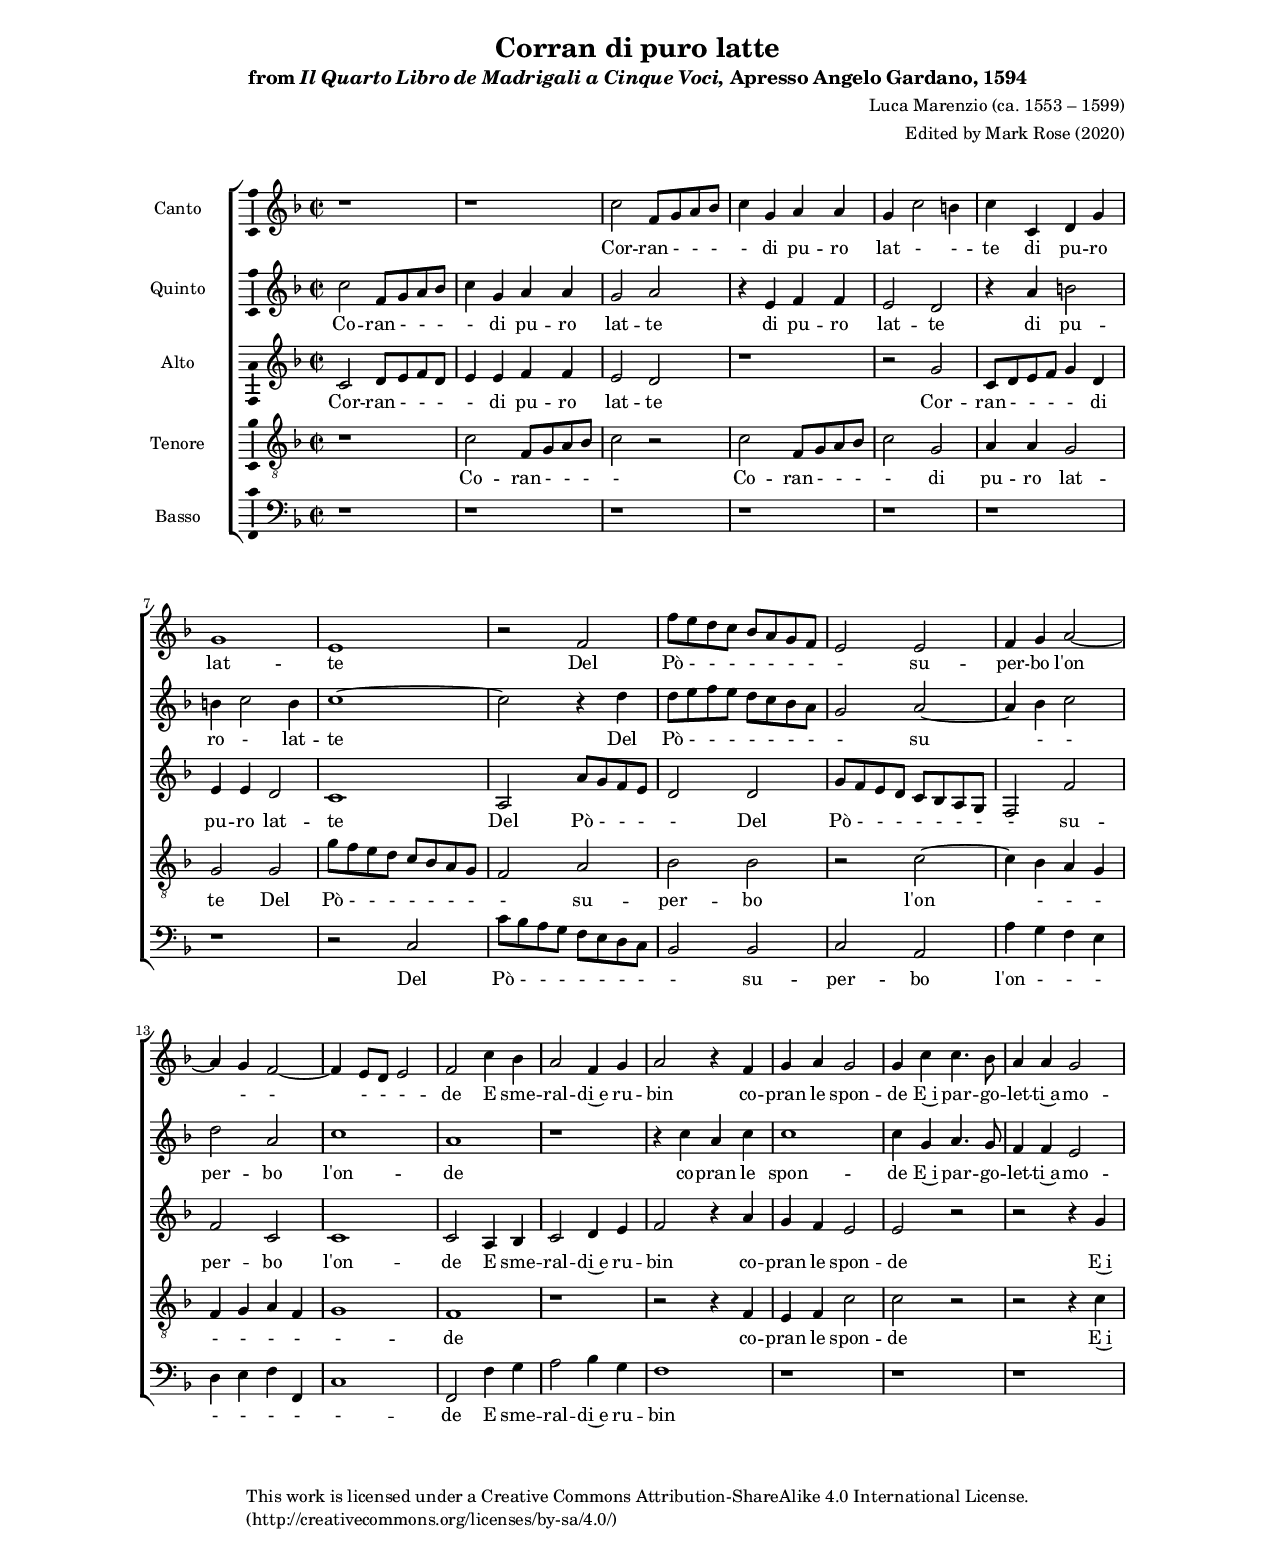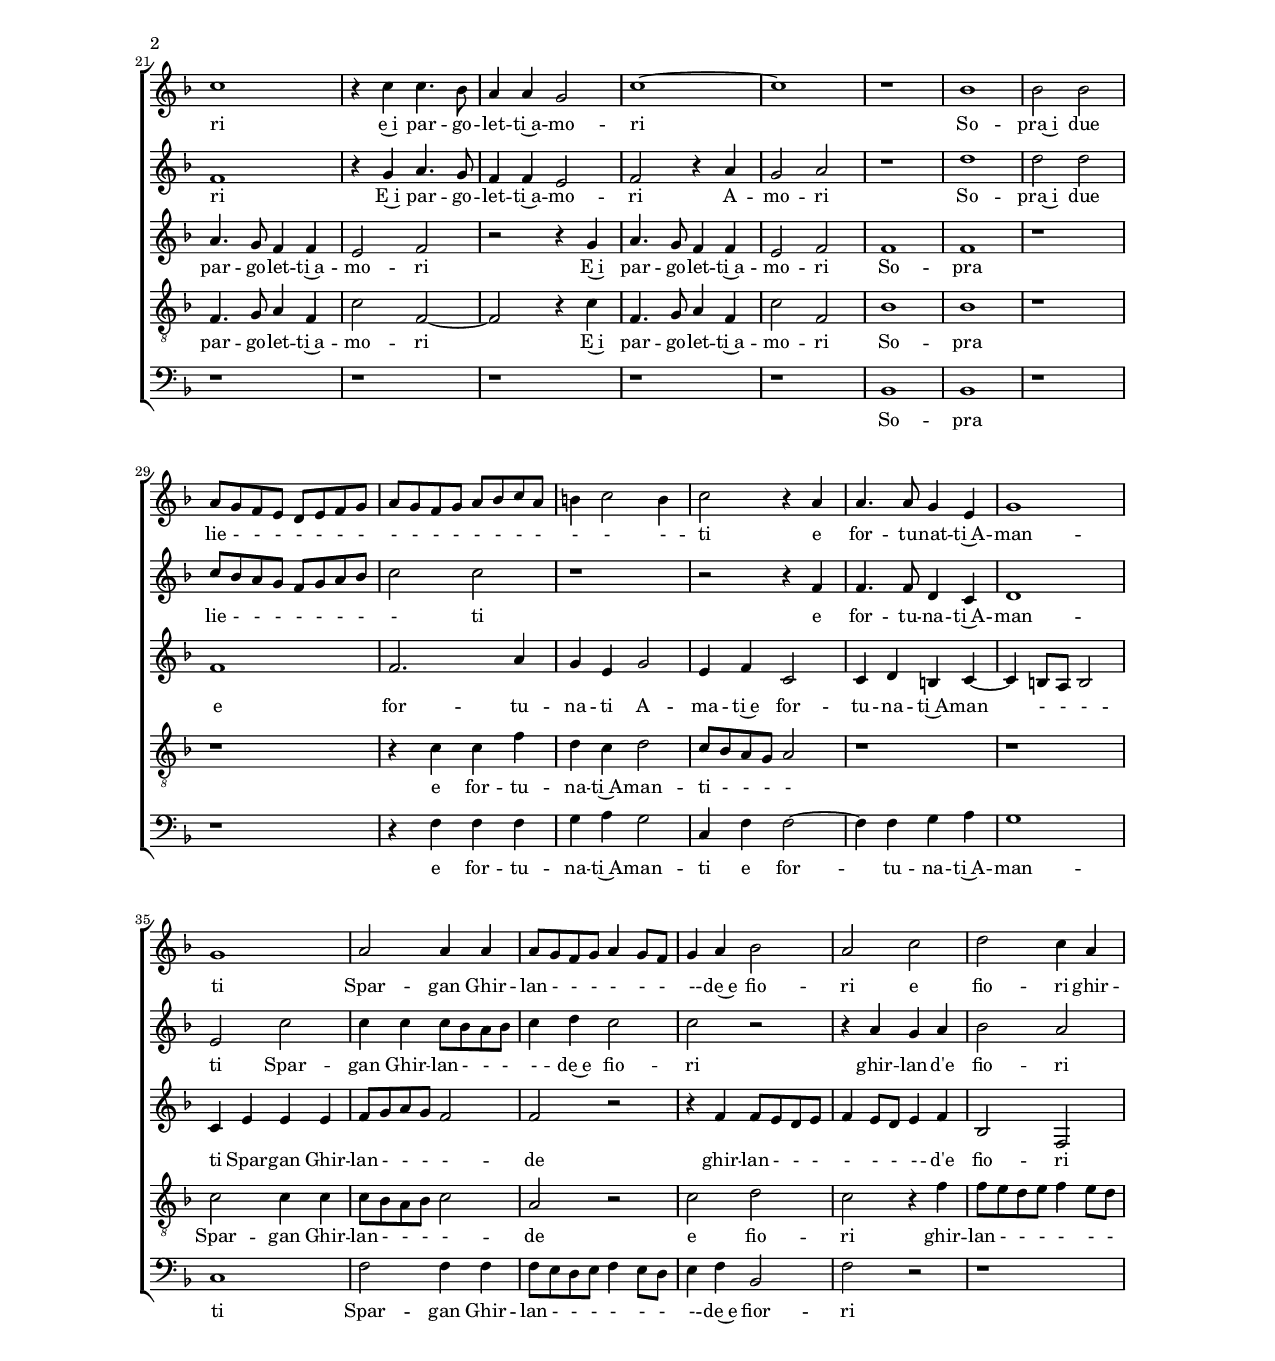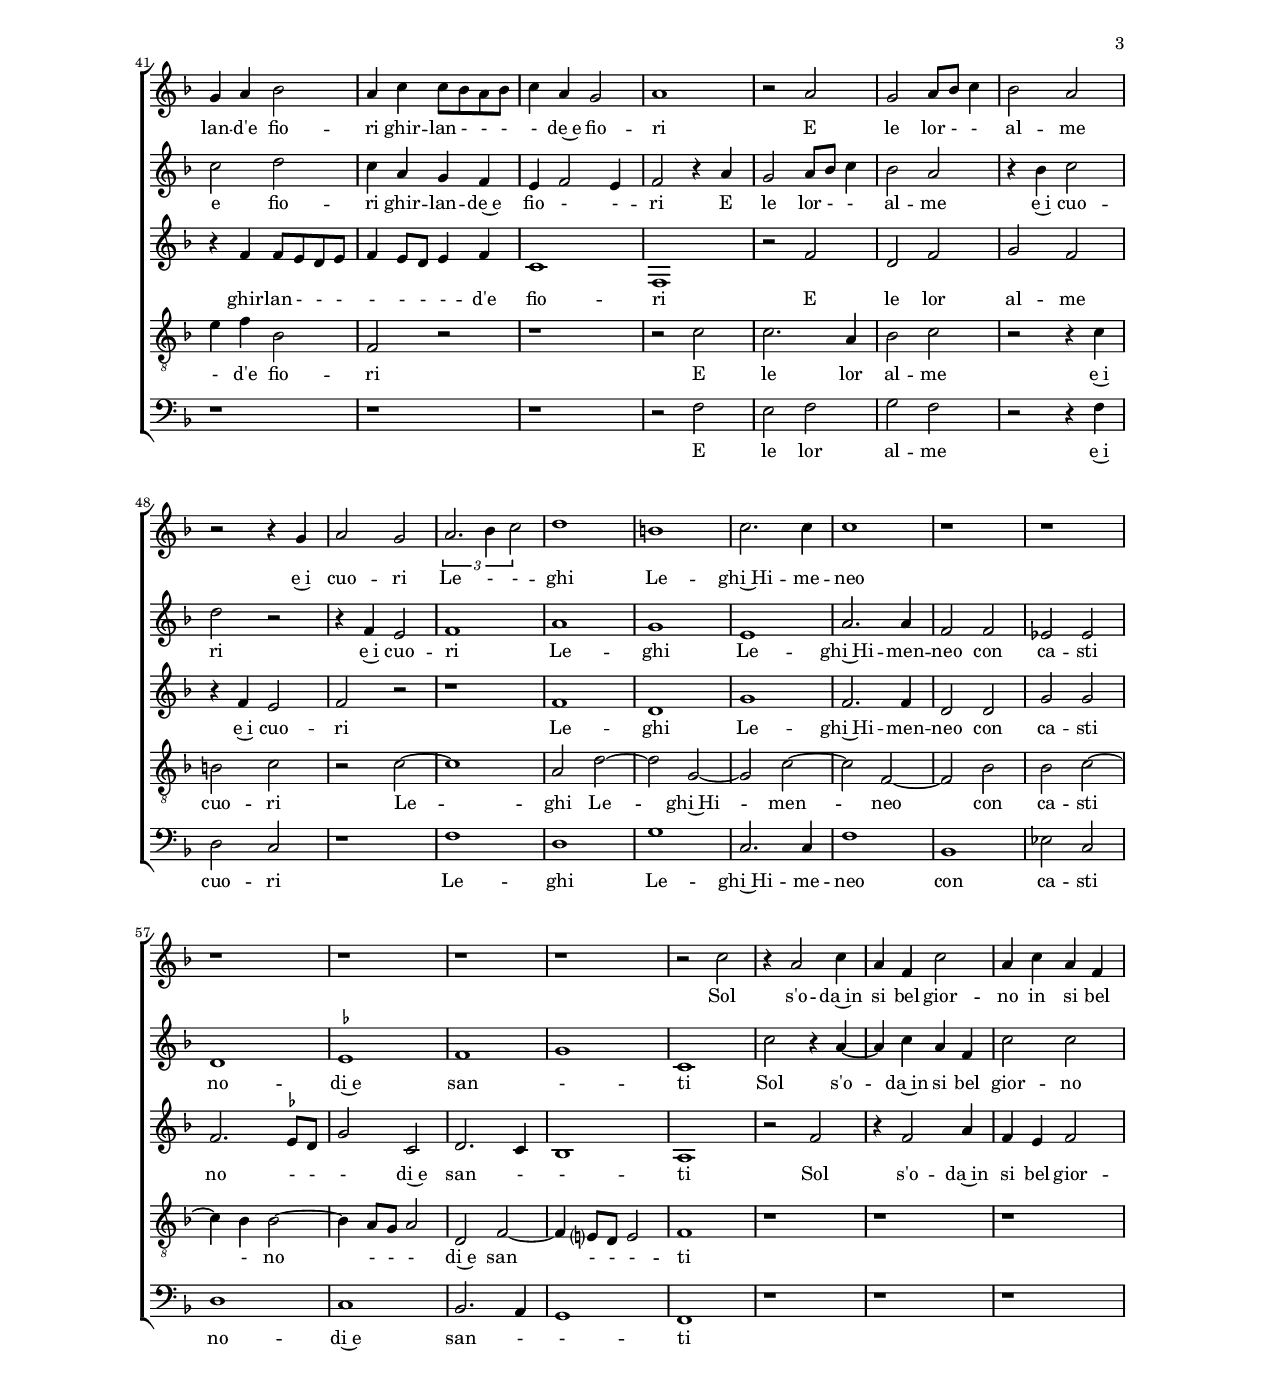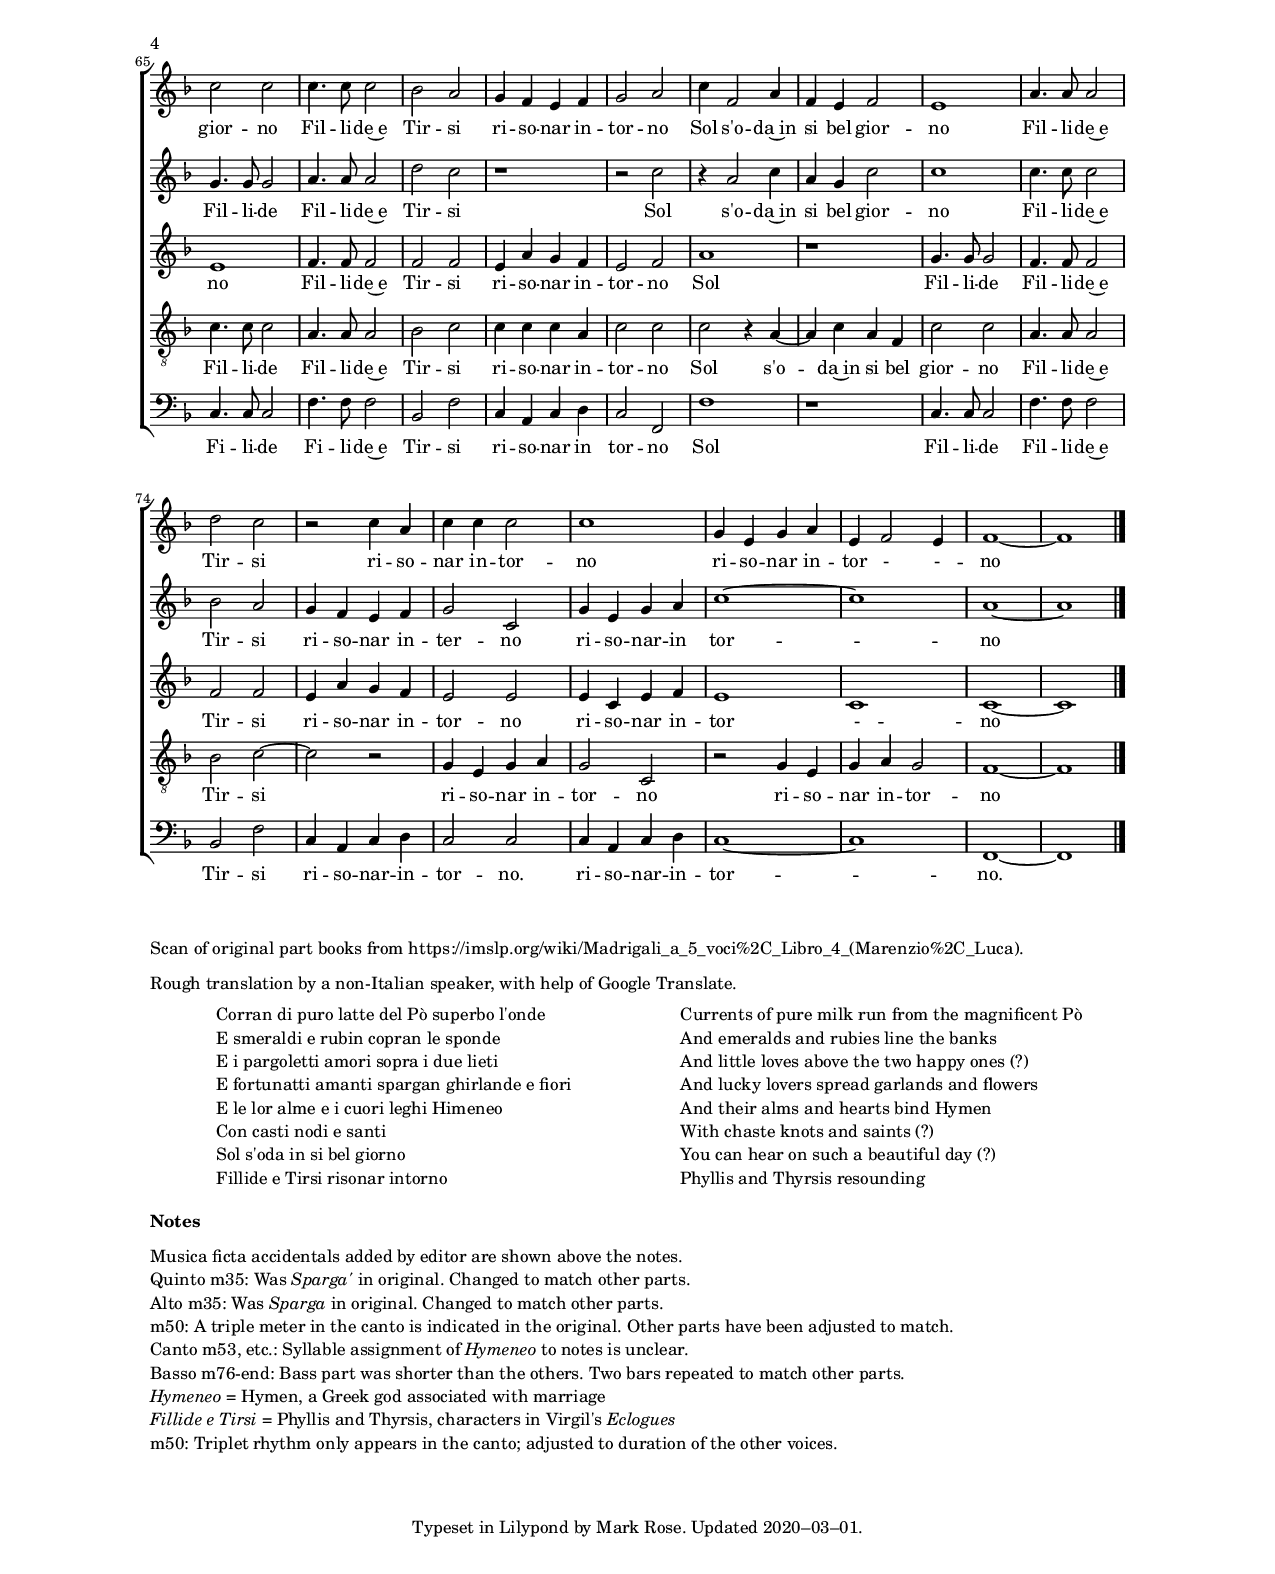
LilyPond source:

\language "english"

global = {
  \key f \major
  \time 2/2
}

ficta = { \once \set suggestAccidentals = ##t }

cantoNotes = {
  \transpose c' c' {
    \set Staff.instrumentName = #"Canto  "

    \clef "treble"
    \relative c'' {
      % line 1
      r\breve
      c2 f,8 g a bf c4 g4 a4 a4 g4 c2 b4 c4 c,4 d4 g4 g1 e1
      r2 f2 f'8 e d c bf a g f e2 e2

      % line 2
      f4 g4 a2. g4 f2. e8 d8 e2 f2
      c'4 bf4 a2 f4 g4 a2
      r4 f4 g4 a4 g2 g4 c4 c4. bf8 a4 a4 g2 c1
      r4 c4 c4. bf8 a4 a4 g2 c\breve
      r1

      % line 3
      bf1 bf2 bf2 a8 g f e d e f g a g f g a bf c a b4 c2 b4 c2
      r4 a4 a4. a8 g4 e4 g1 g1 a2 a4 a4 a8 g f g a4 g8 f8

      % line 4
      g4 a4 bf2 a2 c2 d2 c4 a4 g4 a4 bf2 a4 c4 c8 bf a bf c4 a4 g2 a1
      r2 a2 g2 a8 bf8 c4 bf2 a2
      r2 r4 g4 a2 g2

      % triplet bar in original
      \tuplet 3/2 { a2. bf4 c2 } % original was 1/2 time: a4. bf8 c4

      % line 5
      d1 b1 c2. c4 c1
      r\breve*2 r\breve r2 c2
      r4 a2 c4 a4 f4 c'2 a4 c4 a4 f4 c'2 c2
      c4. c8 c2 bf2 a2 g4 f4 e4 f4 g2 a2 c4 f,2 a4

      % line 6
      f4 e4 f2 e1 a4. a8 a2 d2 c2
      r2 c4 a4 c4 c4 c2 c1 g4 e4 g4 a4 e4 f2 e4 f\breve
    }
    \override Staff.BarLine.transparent = ##f
    \bar "|."
  }
}

cantoLyrics = \lyricmode {
  % line 1
  Cor -- ran - - - - di pu -- ro lat - - -- te
  di pu -- ro lat -- te
  Del Pò - - - - - - - - su --

  % line 2
  per -- bo l'on - - - - - -- de
  E sme -- ral -- di~e ru -- bin
  co -- pran le spon -- de
  E~i par -- go -- let -- ti~a -- mo -- ri
  e~i par -- go -- let -- ti~a -- mo -- ri

  % line 3
  So -- pra~i due lie - - - - - - - - - - - - - - - - - - -- ti
  e for -- tu -- nat -- ti~A -- man -- ti
  Spar -- gan Ghir -- lan - - - - - - - --

  % line 4
  de~e fio -- ri e fio -- ri ghir -- lan -- d'e fio -- ri
  ghir -- lan - - - - de~e fio -- ri
  E le lor - - al -- me
  e~i cuo -- ri Le - - -- ghi
  Le --

  % line 5
  ghi~Hi -- me -- neo
  Sol s'o -- da~in si bel gior -- no in si bel gior -- no
  Fil -- li -- de~e Tir -- si ri -- so -- nar in -- tor -- no
  Sol s'o -- da~in

  % line 6
  si bel gior -- no
  Fil -- li -- de~e Tir -- si
  ri -- so -- nar in -- tor -- no
  ri -- so -- nar in -- tor - - -- no

}

altoNotes = {
  \transpose c' c'' {
    \set Staff.instrumentName = #"Alto  "

    \clef "treble"
    \relative c {
      % line 1
      c2 d8 e f d e4 e4 f4 f4 e2 d2
      r1 r2 g2 c,8 d e f g4 d4 e4 e4 d2 c1
      a2 a'8 g f e d2 d2 g8 f e d c bf a g f2 f'2 f2 c2

      % line 2
      c1 c2 a4 bf4 c2 d4 e4 f2
      r4 a4 g4 f4 e2 e2
      r2 r2 r4 g4 a4. g8 f4 f4 e2 f2
      r2 r4 g4 a4. g8 f4 f4 e2 f2 f1 f1
      r1 f1 f2. a4 g4 e4 g2

      % line 3
      e4 f4 c2 c4 d4 b4 c2 b8 a8 b2 c4
      e4 e4 e4 f8 g a g f2 f2
      r2 r4 f4 f8 e d e f4 e8 d8 e4 f4 bf,2 f2
      r4 f'4 f8 e d e f4 e8 d8 e4 f4

      % line 4
      c1 f,1
      r2 f'2 d2 f2 g2 f2
      r4 f4 e2 f2
      r2

      % triplet bar in original
      r1

      f1 d1 g1 f2. f4 d2 d2 g2 g2 f2. \ficta ef8 d8 g2 c,2 d2. c4 bf1 a1
      r2 f'2
      r4 f2 a4 f4 e4

      % line 5
      f2 e1 f4. f8 f2 f2 f2 e4 a4 g4 f4 e2 f2 a1
      r1 g4. g8 g2 f4. f8 f2 f2 f2 e4 a4 g4 f4 e2 e2 e4 c4 e4 f4
      e1 c1 c\breve % ! written as if three breves

      % line 6
    }
  }
}

altoLyrics = \lyricmode {
  % line 1
  Cor -- ran - - - - di pu -- ro lat -- te
  Cor -- ran - - - - di pu -- ro lat -- te
  Del Pò - - - -
  Del Pò - - - - - - - - su -- per -- bo

  % line 2
  l'on -- de
  E sme -- ral -- di~e ru -- bin
  co -- pran le spon -- de
  E~i par -- go -- let -- ti~a -- mo -- ri
  E~i par -- go -- let -- ti~a -- mo -- ri So -- pra
  e for -- tu -- na -- ti
  A --

  % line 3
  ma -- ti~e for -- tu -- na -- ti~A -- man - - - -- ti
  Spar -- gan Ghir -- lan - - - - -- de
  ghir -- lan - - - - - - - -- d'e fio -- ri
  ghir -- lan - - - - - - - -- d'e

  % line 4
  fio -- ri
  E le lor al -- me
  e~i cuo -- ri
  Le -- ghi
  Le -- ghi~Hi -- men -- neo con ca -- sti no - - - di~e san - - -- ti
  Sol s'o -- da~in si bel

  % line 5
  gior -- no
  Fil -- li -- de~e Tir -- si ri -- so -- nar in -- tor -- no
  Sol Fil -- li -- de
  Fil -- li -- de~e Tir -- si ri -- so -- nar in -- tor -- no
  ri -- so -- nar in -- tor - -- no
}

tenoreNotes = {
  \transpose c' c' {
    \set Staff.instrumentName = #"Tenore  "

    \clef "treble_8"
    \relative c' {
      % line 1
      r1 c2 f,8 g a bf c2
      r2 c2 f,8 g a bf c2 g2 a4 a4 g2 g2
      g2 g'8 f e d c bf a g f2 a2 bf2 bf2

      % line 2
      r2 c2. bf4 a4 g4 f4 g4 a4 f4 g1 f1
      r1 r2 r4 f4 e4 f4 c'2 c2
      r2 r2 r4 c4 f,4. g8 a4 f4 c'2 f,1
      r4 c'4 f,4. g8 a4 f4 c'2 f,2 bf1 bf1
      r1 r1

      % line 3
      r4 c4 c4 f4 d4 c4 d2 c8 bf a g a2
      r\breve c2 c4 c4 c8 bf a bf c2 a2
      r2 c2 d2 c2
      r4 f4 f8 e d e f4 e8 d8 e4 f4 bf,2 f2
      r2 r1

      % line 4
      r2 c'2 c2. a4 bf2 c2
      r2 r4 c4 b2 c2
      r2

      % just before triplet bar in canto; adjusting rhythm to match canto
      c2~ c1 a2 % ! was: c1 a1
      d1 g,1 c1 f,1 bf2 bf2 c2. bf4 bf2. a8 g8 a2 d,2
          f2. e?8 d8 e2 f1
      r1 r\breve c'4. c8 c2

      % line 5
      a4. a8 a2 bf2 c2 c4 c4 c4 a4 c2 c2 c2
      r4 a2 c4 a4 f4 c'2 c2 a4. a8 a2 bf2 c1
      r2 g4 e4 g4 a4 g2 c,2
      r2 g'4 e4 g4 a4 g2 f\breve
    }
  }
}

tenoreLyrics = \lyricmode {
  % line 1
  Co -- ran - - - -
  Co -- ran - - - - di pu -- ro lat -- te
  Del Pò - - - - - - - - su -- per -- bo

  % line 2
  l'on - - - - - - - - -- de
  co -- pran le spon -- de
  E~i par -- go -- let -- ti~a -- mo -- ri
  E~i par -- go -- let -- ti~a -- mo -- ri
  So -- pra

  % line 3
  e for -- tu -- na -- ti~A -- man -- ti - - - -
  Spar -- gan Ghir -- lan - - - - -- de
  e fio -- ri ghir -- lan - - - - - - - d'e fio -- ri

  % line 4
  E le lor al -- me
  e~i cuo -- ri
  Le -- ghi
  Le -- ghi~Hi -- men -- neo con ca -- sti - no - - - di~e san - - - -- ti
  Fil -- li -- de

  % line 5
  Fil -- li -- de~e Tir -- si ri -- so -- nar in -- tor -- no
  Sol s'o -- da~in si bel gior -- no
  Fil -- li -- de~e Tir -- si
  ri -- so -- nar in -- tor -- no
  ri -- so -- nar in -- tor -- no
}

bassoNotes = {
  \transpose c' c' {
    \set Staff.instrumentName = #"Basso  "

    \clef "bass"
    \relative c {
      % line 1
      r\breve r\breve r\breve
      r1 r2 c2 c'8 bf a g f e d c bf2 bf2 c2 a2
          a'4 g4 f4 e4 d4 e4 f4 f,4 c'1 f,2 f'4 g4
      
      % line 2
      a2 bf4 g4 f1
      r1 r\breve r\breve r\breve
      r1 bf,1 bf1
      r1 r1 r4 f'4 f4 f4 g4 a4 g2 c,4 f4 f2. f4 g4 a4 g1 c,1
      f2 f4 f4 f8 e d e f4 e8 d8

      % line 3
      e4 f4 bf,2 f'2
      r2 r1 r\breve r1 r2 f2 e2 f2 g2 f2
      r2 r4 f4 d2 c2

      % triplet bar in canto
      r1
      f1
      d1 g1 c,2. c4 f1 bf,1 ef2 c2 d1 c1 bf2. a4 g1 f1
      r1 r\breve

      % line 4
      c'4. c8 c2 f4. f8 f2 bf,2 f'2 c4 a4 c4 d4 c2 f,2 f'1
      r1 c4. c8 c2 f4. f8 f2 bf,2 f'2

      % ! Added two bars to match other parts
      c4 a4 c4 d4
      c2 c2

      c4 a4 c4 d4
      c\breve f,\breve
    }
  }
}

bassoLyrics = \lyricmode {
  % line 1
  Del Pò - - - - - - - - su -- per -- bo
  l'on - - - - - - - - -- de E sme --

  % line 2
  ral -- di~e ru -- bin
  So -- pra
  e for -- tu -- na -- ti~A -- man -- ti
  e for -- tu -- na -- ti~A -- man -- ti
  Spar -- gan Ghir -- lan - - - - - - - --

  % line 3
  de~e fior -- ri
  E le lor al -- me
  e~i cuo -- ri
  Le -- ghi
  Le -- ghi~Hi -- me -- neo con ca -- sti no -- di~e san - - -- ti

  % line 4
  Fi -- li -- de
  Fi -- li -- de~e Tir -- si ri -- so -- nar in tor -- no
  Sol
  Fil -- li -- de
  Fil -- li -- de~e Tir -- si

  % ! Added two bars to match other parts
  ri -- so -- nar -- in -- tor -- no.

  ri -- so -- nar -- in -- tor -- no.
}

quintoNotes = {
  \transpose c' c' {
    \set Staff.instrumentName = #"Quinto  "

    \clef "treble"
    \relative c'' {
      % line 1
      c2 f,8 g a bf c4 g4 a4 a4 g2 a2
      r4 e4 f4 f4 e2 d2
      r4 a'4 b2 b4 c2 b4 c1.
      r4 d4 d8 e f e
      
      % line 2
      d8 c bf a g2 a2. bf4 c2 d2 a2 c1 a1
      r1 r4 c4 a4 c4 c1 c4 g4 a4. g8 f4 f4 e2 f1
      r4 g4 a4. g8 f4 f4 e2 f2
      r4 a4

      % line 3
      g2 a2
      r1 d1 d2 d2 c8 bf a g f g a bf c2 c2
      r1 r2 r4 f,4 f4. f8 d4 c4 d1 e2
      c'2 c4 c4 c8 bf a bf c4 d4 c2 c2
      r2

      % line 4
      r4 a4 g4 a4 bf2 a2 c2 d2 c4 a4 g4 f4 e4 f2 e4 f2
      r4 a4 g2 a8 bf8 c4 bf2 a2
      r4 bf4 c2 d2
      r2 r4
      % just before triplet bar in canto
      f,4 e2
      f1
      a1 g1 e1

      % line 5
      a2. a4 f2 f2 ef2 ef2 d1 \ficta ef1
      f1 g1 c,1 % ! written as: f\breve g\breve c,\breve
      c'2
      r4 a2 c4 a4 f4 c'2 c2 g4. g8 g2 a4. a8 a2 d2 c2
      r1 r2 c2
      r4 a2 c4 a4 g4

      % line 6
      c2 c1 c4. c8 c2 bf2 a2 g4 f4 e4 f4 g2 c,2 g'4 e4 g4 a4
          c\breve a\breve
    }
  }
}

quintoLyrics = \lyricmode {
  % line 1
  Co -- ran - - - - di pu -- ro lat -- te
  di pu -- ro lat -- te
  di pu -- ro - lat -- te
  Del Pò - - - - - - - -

  % line 2
  su - - per -- bo l'on -- de
  co -- pran le spon -- de E~i par -- go -- let -- ti~a -- mo -- ri
  E~i par -- go -- let -- ti~a -- mo -- ri
  A --

  % line 3
  mo -- ri
  So -- pra~i due lie - - - - - - - - ti
  e for -- tu -- na -- ti~A -- man -- ti
  Spar -- gan Ghir -- lan - - - - -- de~e fio -- ri

  % line 4
  ghir -- lan -- d'e fio -- ri e fio -- ri
  ghir -- lan -- de~e fio - - -- ri
  E le lor - - al -- me
  e~i cuo -- ri
  e~i cuo -- ri
  Le -- ghi
  Le --

  % line 5
  ghi~Hi -- men -- neo con ca -- sti no -- di~e  san - -- ti
  Sol
  s'o -- da~in si bel gior -- no
  Fil -- li -- de
  Fil -- li -- de~e Tir -- si
  Sol s'o -- da~in si bel

  % line 6
  gior -- no
  Fil -- li -- de~e Tir -- si ri -- so -- nar in -- ter -- no
  ri -- so -- nar -- in tor -- no
}

\header{
  title = "Corran di puro latte"
  subtitle = \markup { from \italic { Il Quarto Libro de Madrigali a Cinque Voci, } Apresso Angelo Gardano, 1594 }
  composer = "Luca Marenzio (ca. 1553 – 1599)"
  arranger = "Edited by Mark Rose (2020)"
  %poet = "???"
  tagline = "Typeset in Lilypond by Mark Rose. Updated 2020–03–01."
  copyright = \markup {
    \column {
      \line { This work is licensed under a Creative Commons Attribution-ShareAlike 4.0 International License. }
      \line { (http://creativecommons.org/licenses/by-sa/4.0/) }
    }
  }
}

#(set-global-staff-size 15)

\paper {
  #(include-special-characters) % So we can use HTML entities.
  #(set-paper-size "letter")

  left-margin = 1\in
  right-margin = 1\in
  top-margin = 0.5\in
  bottom-margin = 0.5\in

  ragged-bottom = ##t
  system-system-spacing.basic-distance = 15
}

\markup { \vspace #1 }

\score {
  \new ChoirStaff = choirStaff \with {
    midiInstrument = #"oboe"
  } <<
    \new Voice = "cantoNotes" \with {
      \remove "Note_heads_engraver"
      \consists "Completion_heads_engraver"
      \remove "Rest_engraver"
      \consists "Completion_rest_engraver"
    } << \global \cantoNotes >>
    \new Lyrics = "cantoLyrics"
      \lyricsto cantoNotes { \cantoLyrics }

    \new Voice = "quintoNotes" \with {
      \remove "Note_heads_engraver"
      \consists "Completion_heads_engraver"
      \remove "Rest_engraver"
      \consists "Completion_rest_engraver"
    } << \global \quintoNotes >>
    \new Lyrics = "quintoLyrics"
      \lyricsto quintoNotes { \quintoLyrics }

    \new Voice = "altoNotes" \with {
      \remove "Note_heads_engraver"
      \consists "Completion_heads_engraver"
      \remove "Rest_engraver"
      \consists "Completion_rest_engraver"
    } << \global \altoNotes >>
    \new Lyrics = "altoLyrics" \lyricsto altoNotes { \altoLyrics }

    \new Voice = "tenoreNotes" \with {
      \remove "Note_heads_engraver"
      \consists "Completion_heads_engraver"
      \remove "Rest_engraver"
      \consists "Completion_rest_engraver"
    } << \global \tenoreNotes >>
    \new Lyrics = "tenoreLyrics" \lyricsto tenoreNotes { \tenoreLyrics }

    \new Voice = "bassoNotes" \with {
      \remove "Note_heads_engraver"
      \consists "Completion_heads_engraver"
      \remove "Rest_engraver"
      \consists "Completion_rest_engraver"
    } << \global \bassoNotes >>
    \new Lyrics = "bassoLyrics" \lyricsto bassoNotes { \bassoLyrics }
  >>

  \layout {
    \context {
      \Score

      % incipit should not start with a start delimiter
      \remove "System_start_delimiter_engraver"
    }

    \context {
      \Voice

      \consists "Ambitus_engraver"

      % The command below can be commented out in
      % short scores, but especially for large scores you
      % will typically yield better line breaking and improve
      % overall spacing if you do not comment the command out.

      \remove "Forbid_line_break_engraver"
    }
  }
  \midi { \tempo 2 = 80 }
}

\markup {
  \vspace #3
  \column {
    \line { Scan of original part books from https://imslp.org/wiki/Madrigali_a_5_voci%2C_Libro_4_(Marenzio%2C_Luca). }
    \vspace #0.5
    \line { Rough translation by a non-Italian speaker, with help of Google 
Translate. }
  }
}

\markup {
  \vspace #1
  \fill-line {
    \hspace #1
    \column {
      \line { Corran di puro latte del Pò superbo l'onde }
      \line { E smeraldi e rubin copran le sponde }
      \line { E i pargoletti amori sopra i due lieti }
      \line { E fortunatti amanti spargan ghirlande e fiori }
      \line { E le lor alme e i cuori leghi Himeneo }
      \line { Con casti nodi e santi }
      \line { Sol s'oda in si bel giorno }
      \line { Fillide e Tirsi risonar intorno }
    }
    \hspace #2
    \column {
      \line { Currents of pure milk run from the magnificent Pò }
      \line { And emeralds and rubies line the banks }
      \line { And little loves above the two happy ones (?) }
      \line { And lucky lovers spread garlands and flowers }
      \line { And their alms and hearts bind Hymen }
      \line { With chaste knots and saints (?) }
      \line { You can hear on such a beautiful day (?) }
      \line { Phyllis and Thyrsis resounding }
    }
    \hspace #1
  }
}

\markuplist {
  \vspace #1
  \column {
    \line { \bold Notes }
    \vspace #0.5
    \line { Musica ficta accidentals added by editor are shown above the notes. }
    \line { Quinto m35: Was \italic { Sparga' } in original. Changed to match other parts. }
    \line { Alto m35: Was \italic { Sparga } in original. Changed to match other parts. }
    \line { m50: A triple meter in the canto is indicated in the original. Other parts have been adjusted to match. }
    \line { Canto m53, etc.: Syllable assignment of \italic { Hymeneo } to notes is unclear. }
    \line { Basso m76-end: Bass part was shorter than the others. Two bars repeated to match other parts. }
    \line { \italic { Hymeneo } = Hymen, a Greek god associated with marriage }
    \line { \italic { Fillide e Tirsi } = Phyllis and Thyrsis, characters in Virgil's \italic { Eclogues } }
    \line { m50: Triplet rhythm only appears in the canto; adjusted to duration of the other voices. }
  }
}


\version "2.18.2"  % necessary for upgrading to future LilyPond versions.
